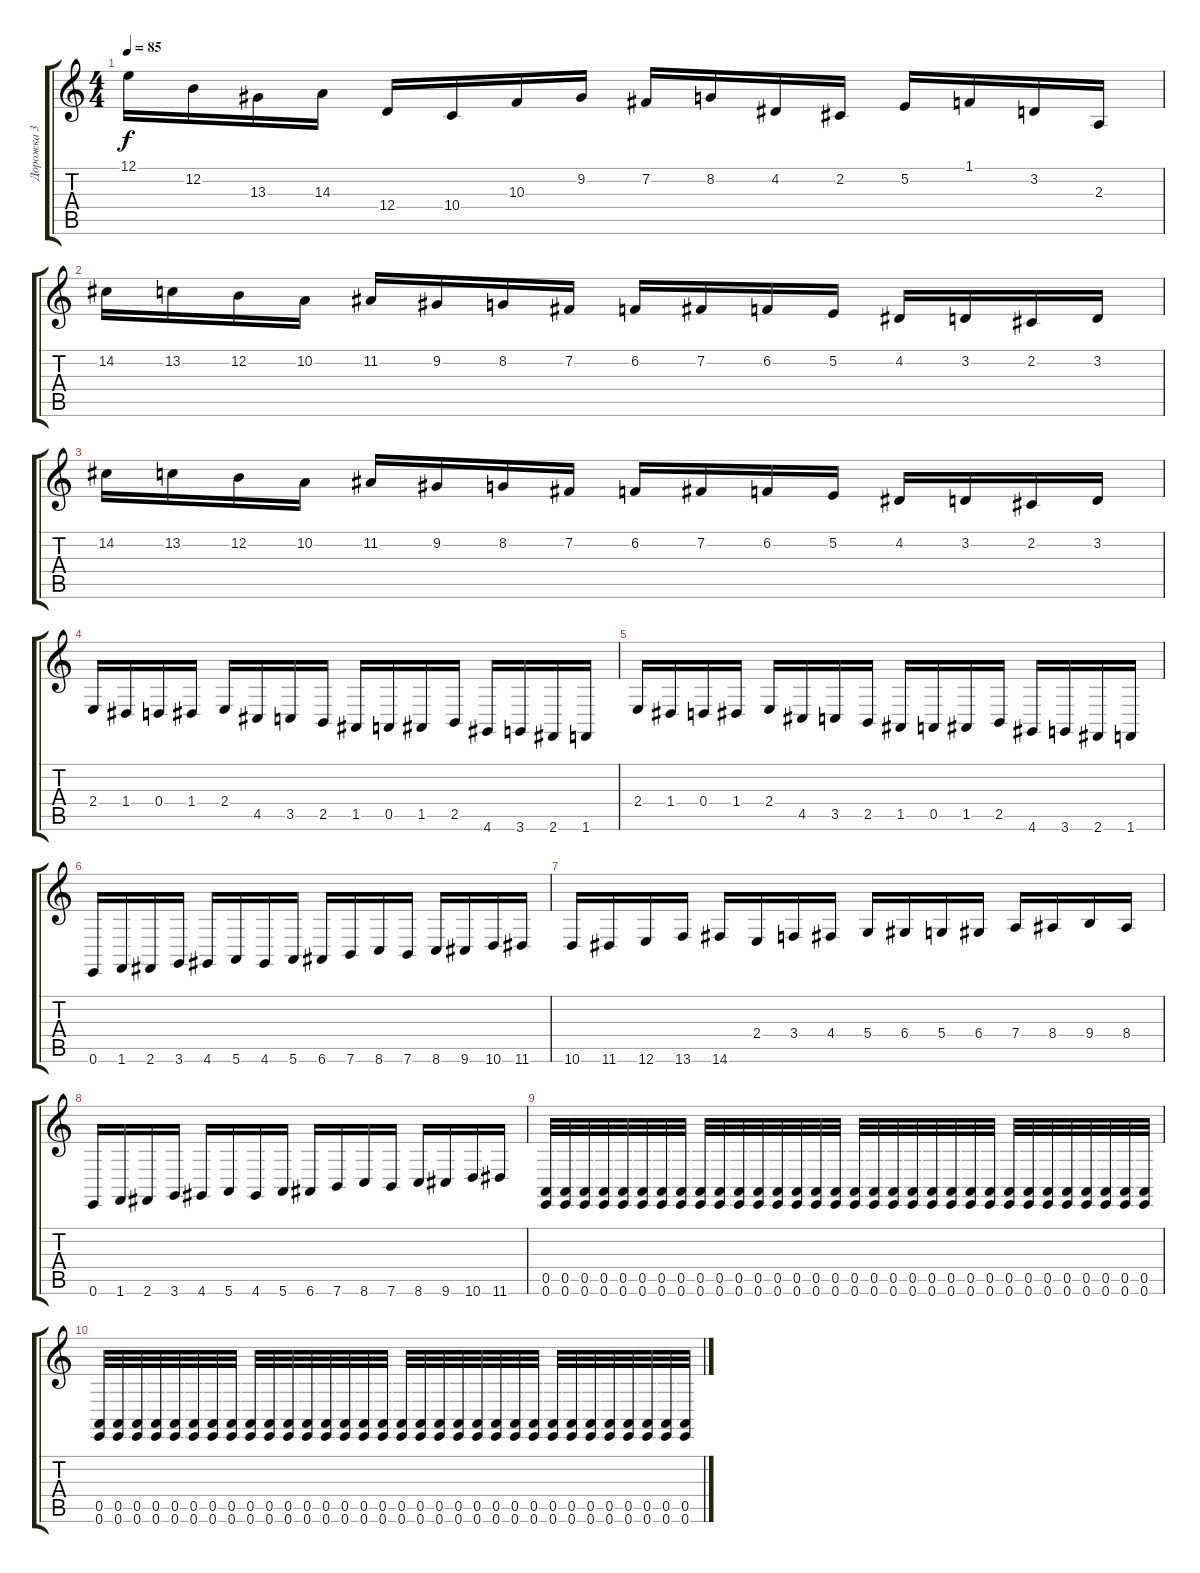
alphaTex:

\track ("Дорожка 3" "Дорожка 3") {instrument churchorgan}
\staff {score tabs}
\tuning (E4 B3 G3 D3 A2 E2) {hide}
\ts (4 4)
\tempo 85
\clef g2
\ks c
12.1.16{dy f} 12.2.16 13.3.16 14.3.16 12.4.16 10.4.16 10.3.16 9.2.16 7.2.16 8.2.16 4.2.16 2.2.16 5.2.16 1.1.16 3.2.16 2.3.16 |
14.2.16 13.2.16 12.2.16 10.2.16 11.2.16 9.2.16 8.2.16 7.2.16 6.2.16 7.2.16 6.2.16 5.2.16 4.2.16 3.2.16 2.2.16 3.2.16 |
14.2.16 13.2.16 12.2.16 10.2.16 11.2.16 9.2.16 8.2.16 7.2.16 6.2.16 7.2.16 6.2.16 5.2.16 4.2.16 3.2.16 2.2.16 3.2.16 |
2.4.16 1.4.16 0.4.16 1.4.16 2.4.16 4.5.16 3.5.16 2.5.16 1.5.16 0.5.16 1.5.16 2.5.16 4.6.16 3.6.16 2.6.16 1.6.16 |
2.4.16 1.4.16 0.4.16 1.4.16 2.4.16 4.5.16 3.5.16 2.5.16 1.5.16 0.5.16 1.5.16 2.5.16 4.6.16 3.6.16 2.6.16 1.6.16 |
0.6.16 1.6.16 2.6.16 3.6.16 4.6.16 5.6.16 4.6.16 5.6.16 6.6.16 7.6.16 8.6.16 7.6.16 8.6.16 9.6.16 10.6.16 11.6.16 |
10.6.16 11.6.16 12.6.16 13.6.16 14.6.16 2.4.16 3.4.16 4.4.16 5.4.16 6.4.16 5.4.16 6.4.16 7.4.16 8.4.16 9.4.16 8.4.16 |
0.6.16 1.6.16 2.6.16 3.6.16 4.6.16 5.6.16 4.6.16 5.6.16 6.6.16 7.6.16 8.6.16 7.6.16 8.6.16 9.6.16 10.6.16 11.6.16 |
(0.5 0.6).32 (0.5 0.6).32 (0.5 0.6).32 (0.5 0.6).32 (0.5 0.6).32 (0.5 0.6).32 (0.5 0.6).32 (0.5 0.6).32 (0.5 0.6).32 (0.5 0.6).32 (0.5 0.6).32 (0.5 0.6).32 (0.5 0.6).32 (0.5 0.6).32 (0.5 0.6).32 (0.5 0.6).32 (0.5 0.6).32 (0.5 0.6).32 (0.5 0.6).32 (0.5 0.6).32 (0.5 0.6).32 (0.5 0.6).32 (0.5 0.6).32 (0.5 0.6).32 (0.5 0.6).32 (0.5 0.6).32 (0.5 0.6).32 (0.5 0.6).32 (0.5 0.6).32 (0.5 0.6).32 (0.5 0.6).32 (0.5 0.6).32 |
(0.5 0.6).32 (0.5 0.6).32 (0.5 0.6).32 (0.5 0.6).32 (0.5 0.6).32 (0.5 0.6).32 (0.5 0.6).32 (0.5 0.6).32 (0.5 0.6).32 (0.5 0.6).32 (0.5 0.6).32 (0.5 0.6).32 (0.5 0.6).32 (0.5 0.6).32 (0.5 0.6).32 (0.5 0.6).32 (0.5 0.6).32 (0.5 0.6).32 (0.5 0.6).32 (0.5 0.6).32 (0.5 0.6).32 (0.5 0.6).32 (0.5 0.6).32 (0.5 0.6).32 (0.5 0.6).32 (0.5 0.6).32 (0.5 0.6).32 (0.5 0.6).32 (0.5 0.6).32 (0.5 0.6).32 (0.5 0.6).32 (0.5 0.6).32
